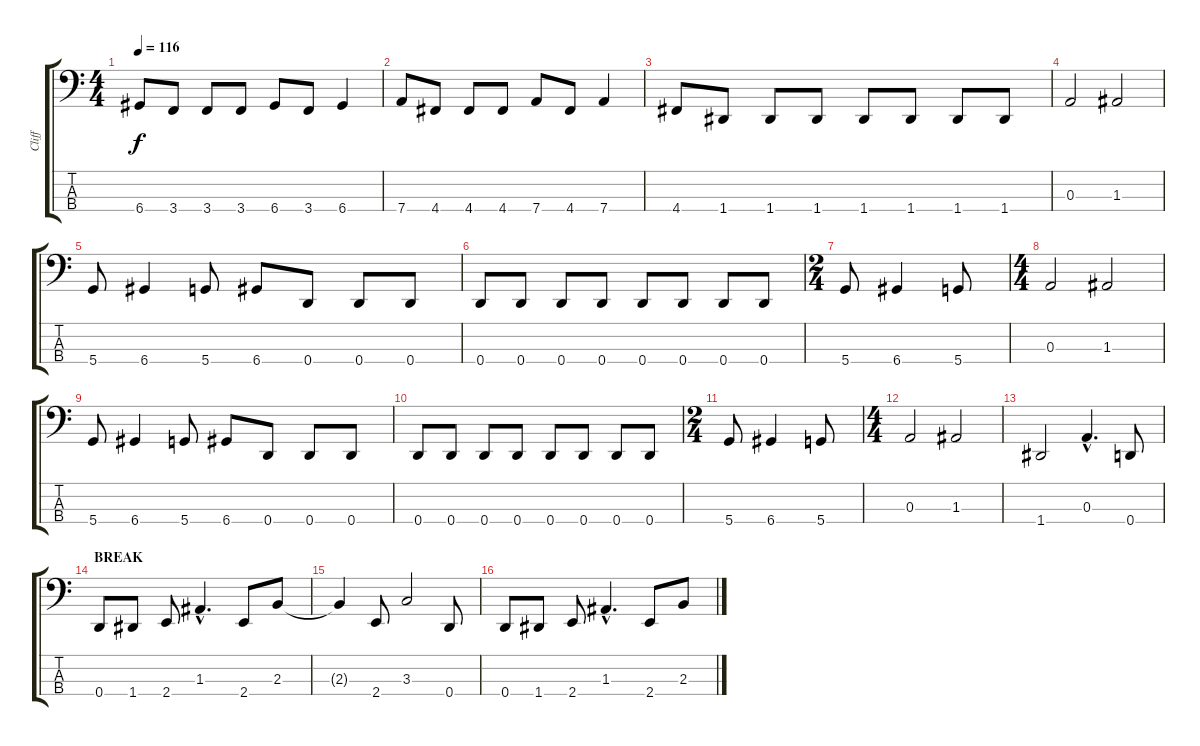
\track ("Cliff" "Cliff") {instrument electricbassfinger}
\staff {score tabs}
\tuning (G2 D2 A1 D1) {hide}
\ts (4 4)
\tempo 116
\clef f4
\ks c
6.4.8{dy f} 3.4.8 3.4.8 3.4.8 6.4.8 3.4.8 6.4.4 |
7.4.8 4.4.8 4.4.8 4.4.8 7.4.8 4.4.8 7.4.4 |
4.4.8 1.4.8 1.4.8 1.4.8 1.4.8 1.4.8 1.4.8 1.4.8 |
0.3.2 1.3.2 |
5.4.8 6.4.4 5.4.8 6.4.8 0.4.8 0.4.8 0.4.8 |
0.4.8 0.4.8 0.4.8 0.4.8 0.4.8 0.4.8 0.4.8 0.4.8 |
\ts (2 4)
5.4.8 6.4.4 5.4.8 |
\ts (4 4)
0.3.2 1.3.2 |
5.4.8 6.4.4 5.4.8 6.4.8 0.4.8 0.4.8 0.4.8 |
0.4.8 0.4.8 0.4.8 0.4.8 0.4.8 0.4.8 0.4.8 0.4.8 |
\ts (2 4)
5.4.8 6.4.4 5.4.8 |
\ts (4 4)
0.3.2 1.3.2 |
1.4.2 0.3{hac}.4{d} 0.4.8 |
\section ("" "BREAK")
0.4.8 1.4.8 2.4.8 1.3{hac}.4{d} 2.4.8 2.3.8 |
2.3{t}.4 2.4.8 3.3.2 0.4.8 |
0.4.8 1.4.8 2.4.8 1.3{hac}.4{d} 2.4.8 2.3.8
